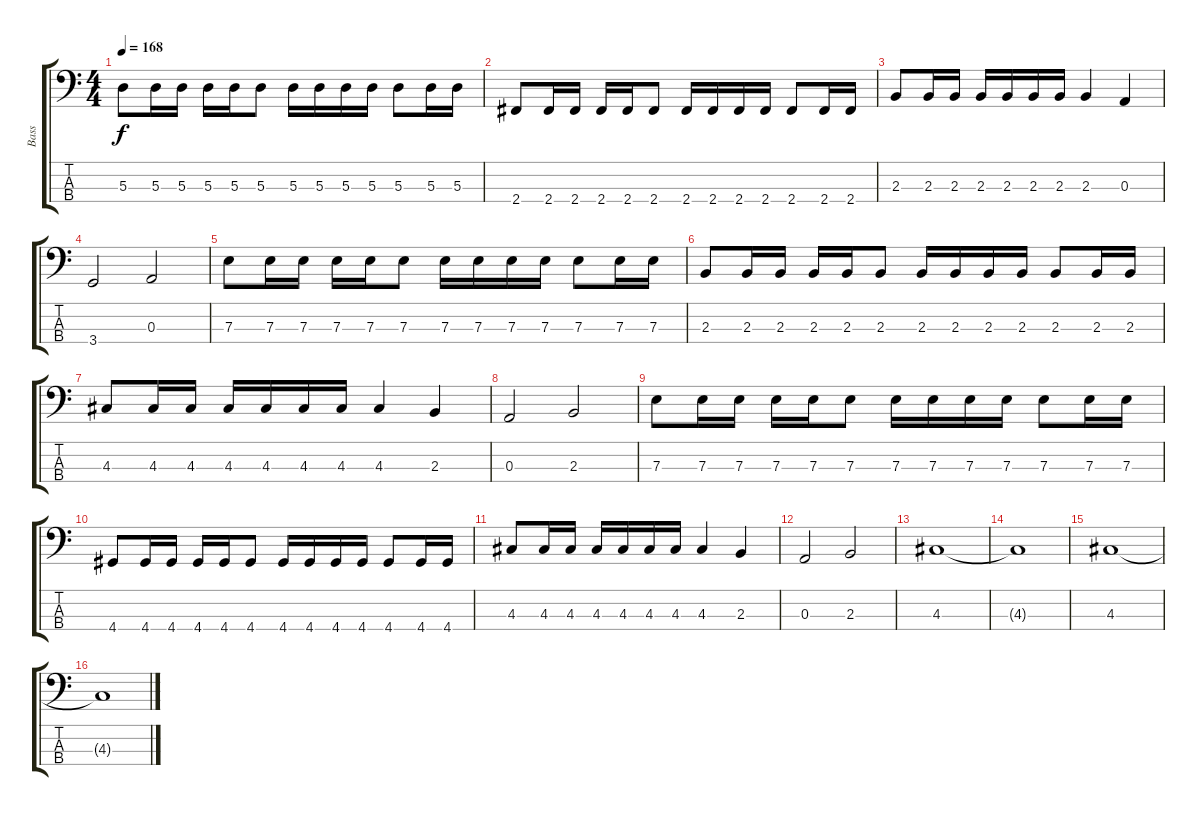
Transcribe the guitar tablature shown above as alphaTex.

\track ("Bass" "Bass") {instrument electricbassfinger}
\staff {score tabs}
\tuning (G2 D2 A1 E1) {hide}
\ts (4 4)
\tempo 168
\clef f4
\ks c
5.3.8{dy f} 5.3.16 5.3.16 5.3.16 5.3.16 5.3.8 5.3.16 5.3.16 5.3.16 5.3.16 5.3.8 5.3.16 5.3.16 |
2.4.8 2.4.16 2.4.16 2.4.16 2.4.16 2.4.8 2.4.16 2.4.16 2.4.16 2.4.16 2.4.8 2.4.16 2.4.16 |
2.3.8 2.3.16 2.3.16 2.3.16 2.3.16 2.3.16 2.3.16 2.3.4 0.3.4 |
3.4.2 0.3.2 |
\section ("" "")
7.3.8 7.3.16 7.3.16 7.3.16 7.3.16 7.3.8 7.3.16 7.3.16 7.3.16 7.3.16 7.3.8 7.3.16 7.3.16 |
2.3.8 2.3.16 2.3.16 2.3.16 2.3.16 2.3.8 2.3.16 2.3.16 2.3.16 2.3.16 2.3.8 2.3.16 2.3.16 |
4.3.8 4.3.16 4.3.16 4.3.16 4.3.16 4.3.16 4.3.16 4.3.4 2.3.4 |
0.3.2 2.3.2 |
7.3.8 7.3.16 7.3.16 7.3.16 7.3.16 7.3.8 7.3.16 7.3.16 7.3.16 7.3.16 7.3.8 7.3.16 7.3.16 |
4.4.8 4.4.16 4.4.16 4.4.16 4.4.16 4.4.8 4.4.16 4.4.16 4.4.16 4.4.16 4.4.8 4.4.16 4.4.16 |
4.3.8 4.3.16 4.3.16 4.3.16 4.3.16 4.3.16 4.3.16 4.3.4 2.3.4 |
0.3.2 2.3.2 |
4.3.1 |
4.3{t}.1 |
\section ("" "")
4.3.1 |
4.3{t}.1
